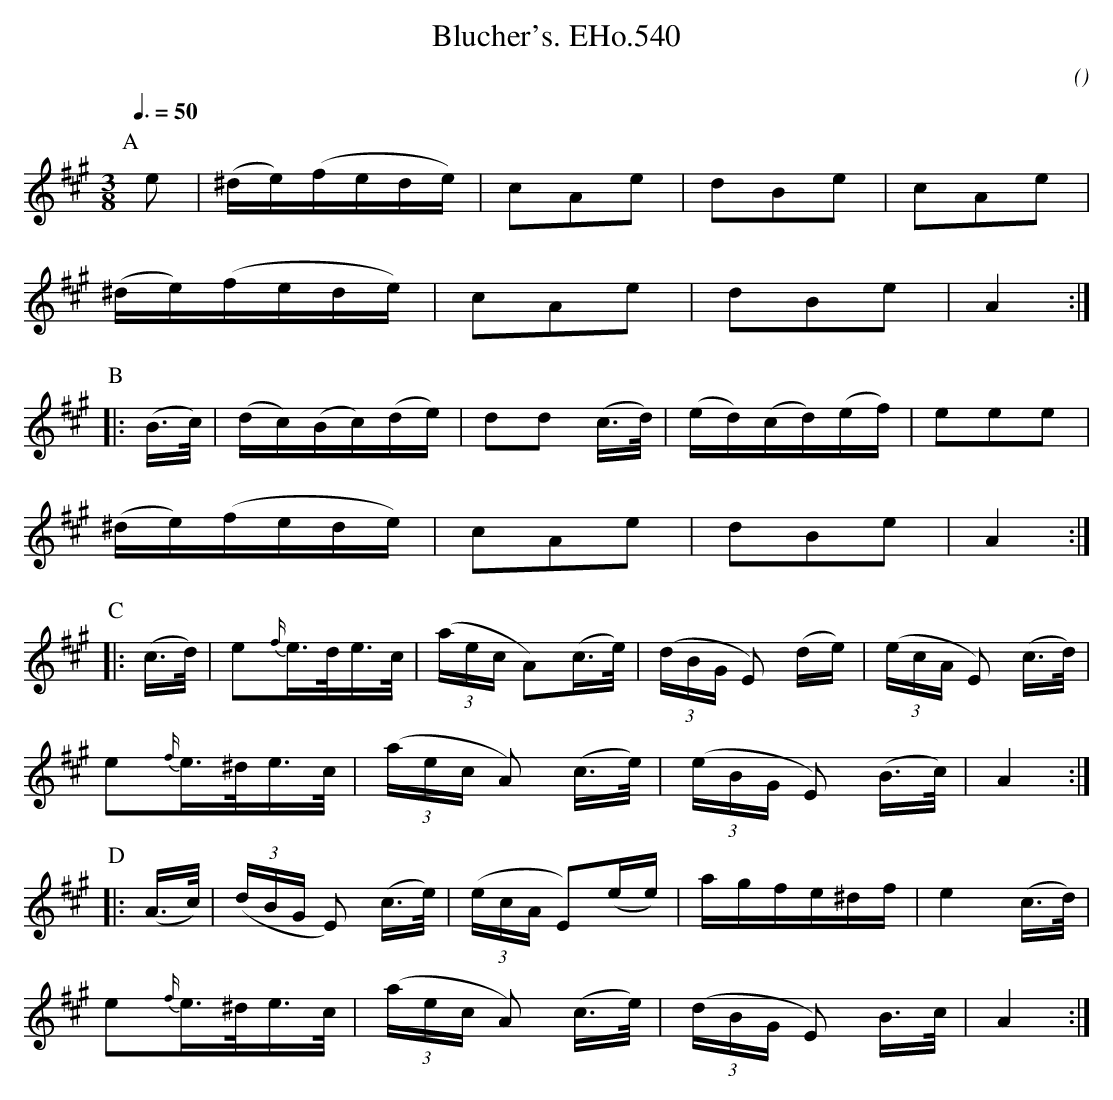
X:1
T:Blucher's. EHo.540
M:3/8
L:1/8
Q:3/8=50
C:
O:
K:A
P:A
ye | (^d/e/)(f/e/d/e/) | cAe | dBe | cAe |
(^d/e/)(f/e/d/e/) | cAe | dBe | A2 :|
P:B
|: (B/>c/) | (d/c/)(B/c/)(d/e/) | dd (c/>d/) | (e/d/)(c/d/)(e/f/) | eee |
(^d/e/)(f/e/d/e/) | cAe | dBe | A2 :|
P:C
|:(c/>d/) | e{f/}e/>d/e/>c/ | (3(a/e/c/ A)(c/>e/) | (3(d/B/G/ E) (d/e/) | (3(e/c/A/ E) (c/>d/) |
e{f/}e/>^d/e/>c/ | (3(a/e/c/ A) (c/>e/) | (3(e/B/G/ E) (B/>c/) | A2 :|
P:D
|: (A/>c/) | (3(d/B/G/ E) (c/>e/) | (3(e/c/A/ E)(e/e/) | a/g/f/e/^d/f/ | e2(c/>d/) |
e{f/}e/>^d/e/>c/ | (3(a/e/c/ A) (c/>e/) | (3(d/B/G/ E) B/>c/ | A2 :|
